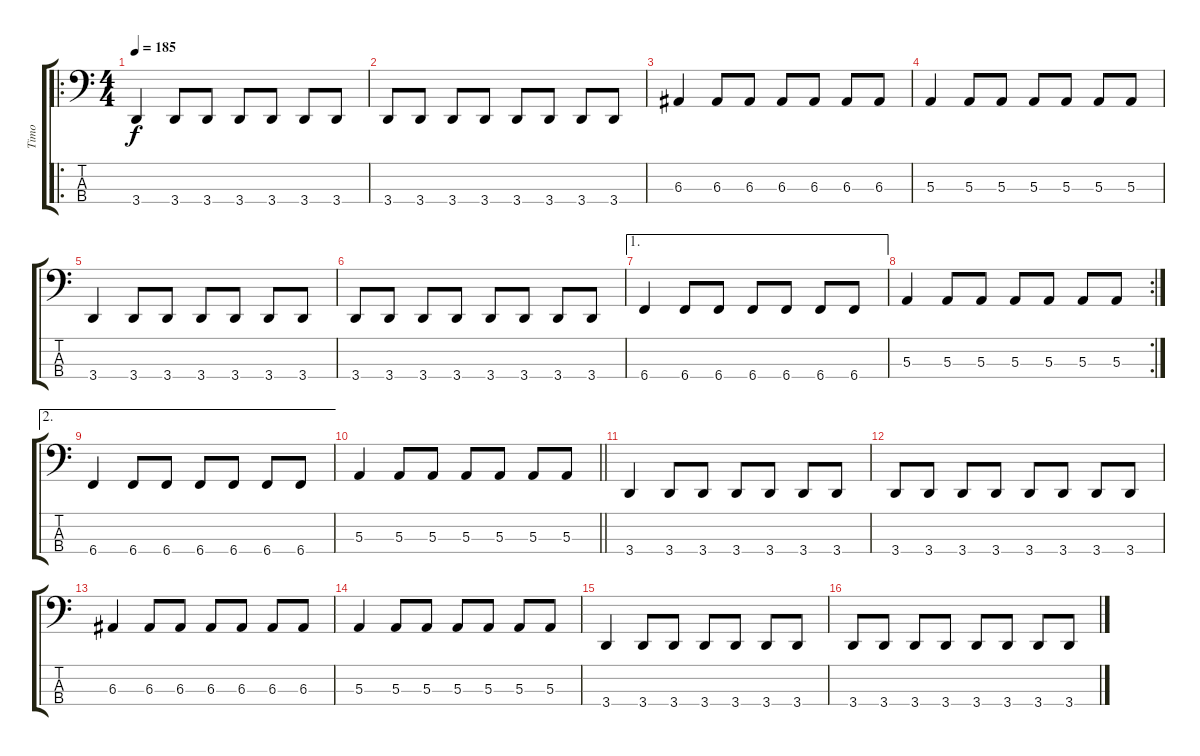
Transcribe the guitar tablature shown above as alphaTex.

\track ("Timo" "Timo") {instrument electricbassfinger}
\staff {score tabs}
\tuning (D2 A1 E1 B0) {hide}
\ro
\ts (4 4)
\tempo 185
\clef f4
\ks c
3.4.4{dy f} 3.4.8 3.4.8 3.4.8 3.4.8 3.4.8 3.4.8 |
3.4.8 3.4.8 3.4.8 3.4.8 3.4.8 3.4.8 3.4.8 3.4.8 |
6.3.4 6.3.8 6.3.8 6.3.8 6.3.8 6.3.8 6.3.8 |
5.3.4 5.3.8 5.3.8 5.3.8 5.3.8 5.3.8 5.3.8 |
3.4.4 3.4.8 3.4.8 3.4.8 3.4.8 3.4.8 3.4.8 |
3.4.8 3.4.8 3.4.8 3.4.8 3.4.8 3.4.8 3.4.8 3.4.8 |
\ae 1
6.4.4 6.4.8 6.4.8 6.4.8 6.4.8 6.4.8 6.4.8 |
\rc 2
5.3.4 5.3.8 5.3.8 5.3.8 5.3.8 5.3.8 5.3.8 |
\ae 2
6.4.4 6.4.8 6.4.8 6.4.8 6.4.8 6.4.8 6.4.8 |
\barLineRight lightlight
5.3.4 5.3.8 5.3.8 5.3.8 5.3.8 5.3.8 5.3.8 |
3.4.4 3.4.8 3.4.8 3.4.8 3.4.8 3.4.8 3.4.8 |
3.4.8 3.4.8 3.4.8 3.4.8 3.4.8 3.4.8 3.4.8 3.4.8 |
6.3.4 6.3.8 6.3.8 6.3.8 6.3.8 6.3.8 6.3.8 |
5.3.4 5.3.8 5.3.8 5.3.8 5.3.8 5.3.8 5.3.8 |
3.4.4 3.4.8 3.4.8 3.4.8 3.4.8 3.4.8 3.4.8 |
3.4.8 3.4.8 3.4.8 3.4.8 3.4.8 3.4.8 3.4.8 3.4.8
